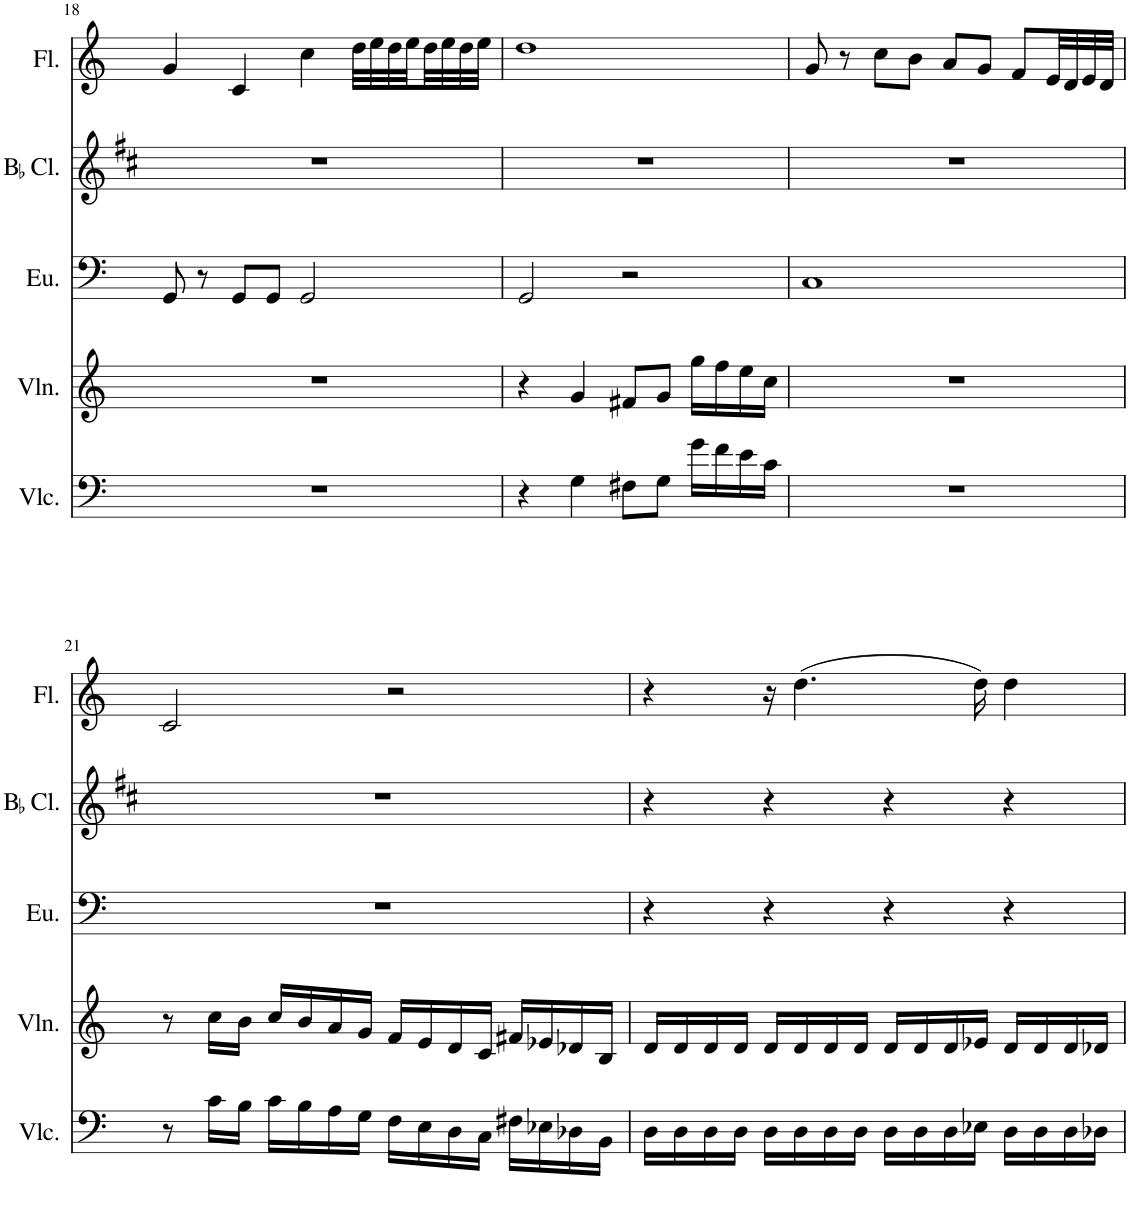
**kern	**kern	**kern	**kern	**kern
*part5	*part4	*part3	*part2	*part1
*staff5	*staff4	*staff3	*staff2	*staff1
*I"Violoncello	*I"Violin	*I"Euphonium	*I"BaccidentalFlat Clarinet	*I"Flute
*I'Vlc.	*I'Vln.	*I'Eu.	*I'BaccidentalFlat Cl.	*I'Fl.
!!LO:PB:g=z
*clefF4	*clefG2	*clefF4	*clefG2	*clefG2
*	*	*	*Trd1c2	*
*k[]	*k[]	*k[]	*k[f#c#]	*k[]
*M4/4	*M4/4	*M4/4	*M4/4	*M4/4
=18	=18	=18	=18	=18
1r	1r	8GG/	1r	4g/
.	.	8r	.	.
.	.	8GG/L	.	4c/
.	.	8GG/J	.	.
.	.	2GG/	.	4cc\
.	.	.	.	32dd\LLL
.	.	.	.	32ee\
.	.	.	.	32dd\
.	.	.	.	32ee\
.	.	.	.	32dd\
.	.	.	.	32ee\
.	.	.	.	32dd\
.	.	.	.	32ee\JJJ
=19	=19	=19	=19	=19
4r	4r	2GG/	1r	1dd
4G\	4g/	.	.	.
8F#X\L	8f#X/L	2r	.	.
8G\J	8g/J	.	.	.
16g\LL	16gg\LL	.	.	.
16f\	16ff\	.	.	.
16e\	16ee\	.	.	.
16c\JJ	16cc\JJ	.	.	.
=20	=20	=20	=20	=20
1r	1r	1C	1r	8g/
.	.	.	.	8r
.	.	.	.	8cc\L
.	.	.	.	8b\J
.	.	.	.	8a/L
.	.	.	.	8g/J
.	.	.	.	8f/L
.	.	.	.	32e/LL
.	.	.	.	32d/
.	.	.	.	32e/
.	.	.	.	32d/JJJ
!!LO:LB:g=z
=21	=21	=21	=21	=21
8r	8r	1r	1r	2c/
16c\LL	16cc\LL	.	.	.
16B\JJ	16b\JJ	.	.	.
16c\LL	16cc/LL	.	.	.
16B\	16b/	.	.	.
16A\	16a/	.	.	.
16G\JJ	16g/JJ	.	.	.
16F\LL	16f/LL	.	.	2r
16E\	16e/	.	.	.
16D\	16d/	.	.	.
16C\JJ	16c/JJ	.	.	.
16F#X\LL	16f#X/LL	.	.	.
16E-X\	16e-X/	.	.	.
16D-X\	16d-X/	.	.	.
16BB\JJ	16B/JJ	.	.	.
=22	=22	=22	=22	=22
16D\LL	16d/LL	4r	4r	4r
16D\	16d/	.	.	.
16D\	16d/	.	.	.
16D\JJ	16d/JJ	.	.	.
16D\LL	16d/LL	4r	4r	16r
16D\	16d/	.	.	(4.dd\
16D\	16d/	.	.	.
16D\JJ	16d/JJ	.	.	.
16D\LL	16d/LL	4r	4r	.
16D\	16d/	.	.	.
16D\	16d/	.	.	.
16E-X\JJ	16e-X/JJ	.	.	16dd\)
16D\LL	16d/LL	4r	4r	4dd\
16D\	16d/	.	.	.
16D\	16d/	.	.	.
16D-X\JJ	16d-X/JJ	.	.	.
=	=	=	=	=
*-	*-	*-	*-	*-
